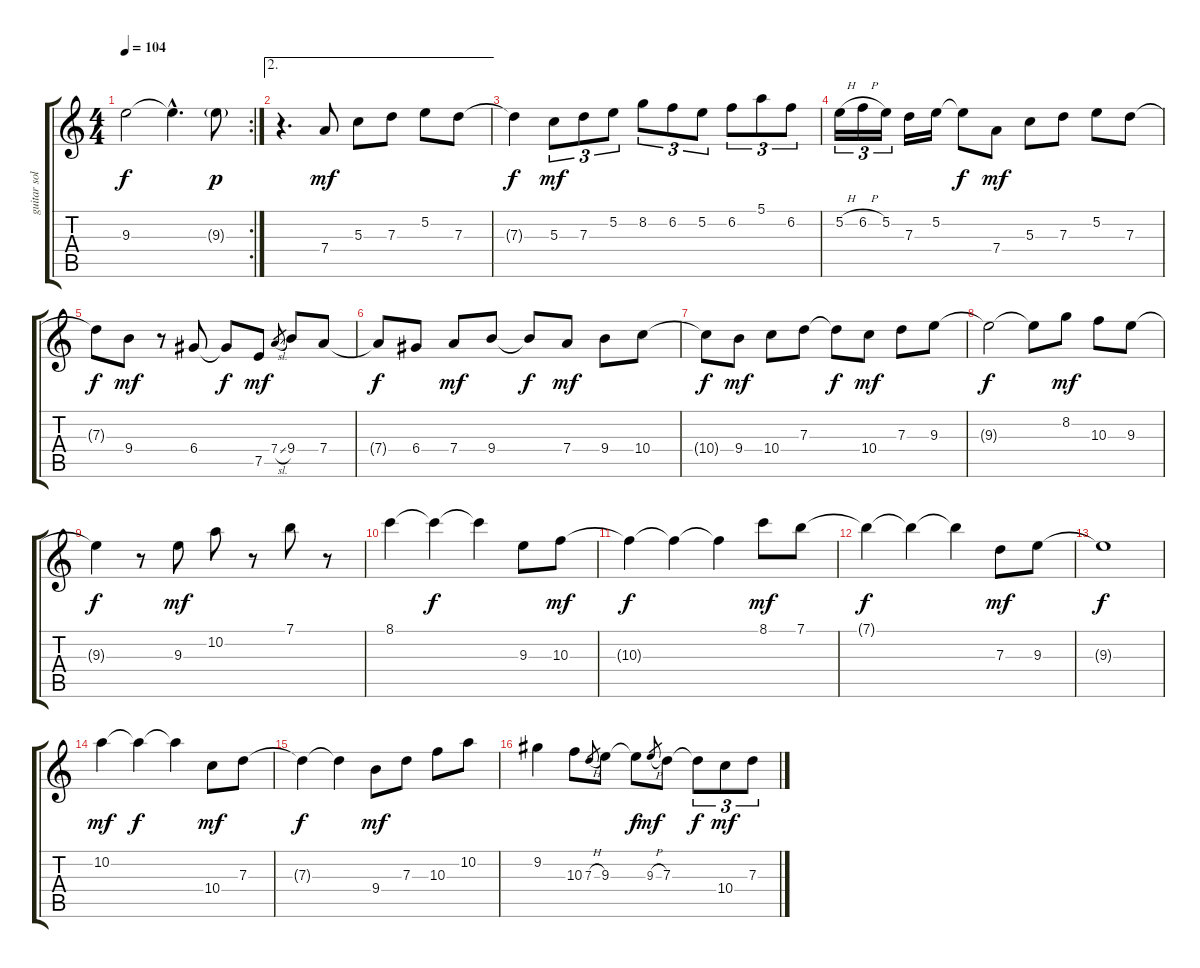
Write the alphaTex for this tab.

\track ("guitar solo" "guitar sol") {instrument distortionguitar}
\staff {score tabs}
\tuning (E4 B3 G3 D3 A2 E2) {hide}
\rc 2
\ts (4 4)
\tempo 104
\clef g2
\ks c
9.3{t}.2{dy f} 9.3{hac t}.4{d} 9.3{g}.8{dy p} |
\ae 2
r.4{d} 7.4.8{dy mf} 5.3.8 7.3.8 5.2.8 7.3.8 |
7.3{t}.4{dy f} 5.3.8{tu (3 2) dy mf} 7.3.8{tu (3 2)} 5.2.8{tu (3 2)} 8.2.8{tu (3 2)} 6.2.8{tu (3 2)} 5.2.8{tu (3 2)} 6.2.8{tu (3 2)} 5.1.8{tu (3 2)} 6.2.8{tu (3 2)} |
5.2{h}.16{tu (3 2)} 6.2{h}.16{tu (3 2)} 5.2.16{tu (3 2)} 7.3.16 5.2.16 5.2{t}.8{dy f} 7.4.8{dy mf} 5.3.8 7.3.8 5.2.8 7.3.8 |
7.3{t}.8{dy f} 9.4.8{dy mf} r.8 6.4.8 6.4{t}.8{dy f} 7.5.8{dy mf} 7.4{sl}.8{gr} 9.4.8 7.4.8 |
7.4{t}.8{dy f} 6.4.8 7.4.8{dy mf} 9.4.8 9.4{t}.8{dy f} 7.4.8{dy mf} 9.4.8 10.4.8 |
10.4{t}.8{dy f} 9.4.8{dy mf} 10.4.8 7.3.8 7.3{t}.8{dy f} 10.4.8{dy mf} 7.3.8 9.3.8 |
9.3{t}.2{dy f} 9.3{t}.8 8.2.8{dy mf} 10.3.8 9.3.8 |
9.3{t}.4{dy f} r.8 9.3.8{dy mf} 10.2.8 r.8 7.1.8 r.8 |
8.1.4 8.1{t}.4{dy f} 8.1{t}.4 9.3.8 10.3.8{dy mf} |
10.3{t}.4{dy f} 10.3{t}.4 10.3{t}.4 8.1.8{dy mf} 7.1.8 |
7.1{t}.4{dy f} 7.1{t}.4 7.1{t}.4 7.3.8{dy mf} 9.3.8 |
9.3{t}.1{dy f} |
10.2.4{dy mf} 10.2{t}.4{dy f} 10.2{t}.4 10.4.8{dy mf} 7.3.8 |
7.3{t}.4{dy f} 7.3{t}.4 9.4.8{dy mf} 7.3.8 10.3.8 10.2.8 |
9.2.4 10.3.8 7.3{h}.8{gr} 9.3.8 9.3{t}.8{dy f} 9.3{h}.8{gr dy mf} 7.3.8 7.3{t}.8{tu (3 2) dy f} 10.4.8{tu (3 2) dy mf} 7.3.8{tu (3 2)}
